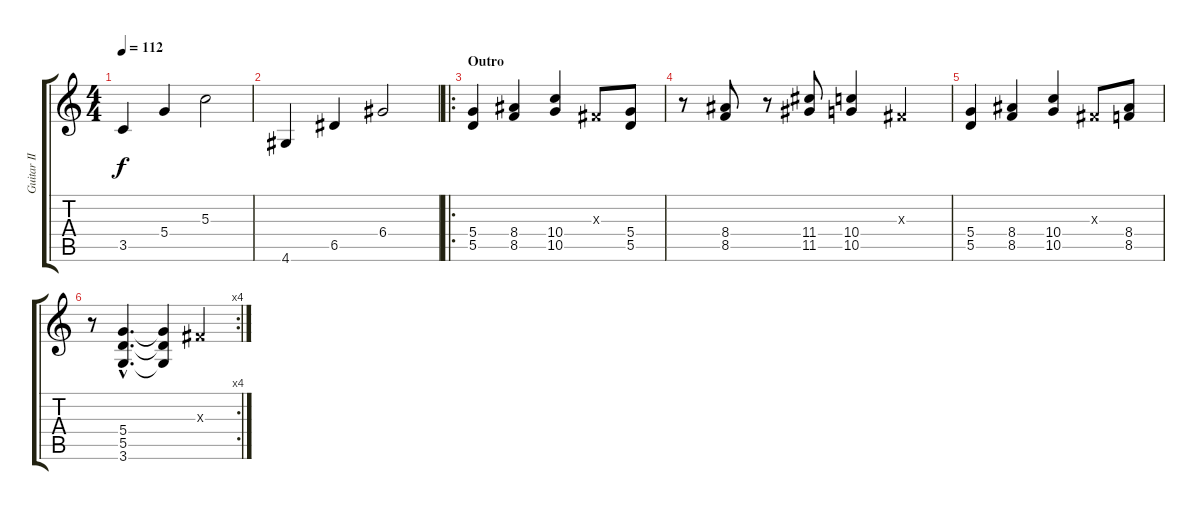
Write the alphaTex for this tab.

\track ("Guitar II" "Guitar II") {instrument distortionguitar}
\staff {score tabs}
\tuning (E4 B3 G3 D3 A2 E2) {hide}
\ts (4 4)
\tempo 112
\clef g2
\ks c
3.5.4{dy f} 5.4.4 5.3.2 |
4.6.4 6.5.4 6.4.2 |
\ro
\section ("" "Outro")
(5.4 5.5).4 (8.4 8.5).4 (10.4 10.5).4 -1.3{x}.8 (5.4 5.5).8 |
r.8 (8.4 8.5).8 r.8 (11.4 11.5).8 (10.4 10.5).4 -1.3{x}.4 |
(5.4 5.5).4 (8.4 8.5).4 (10.4 10.5).4 -1.3{x}.8 (8.4 8.5).8 |
\rc 4
r.8 (5.4{hac} 5.5{hac} 3.6{hac}).4{d} (5.4{t} 5.5{t} 3.6{t}).4 -1.3{x}.4
